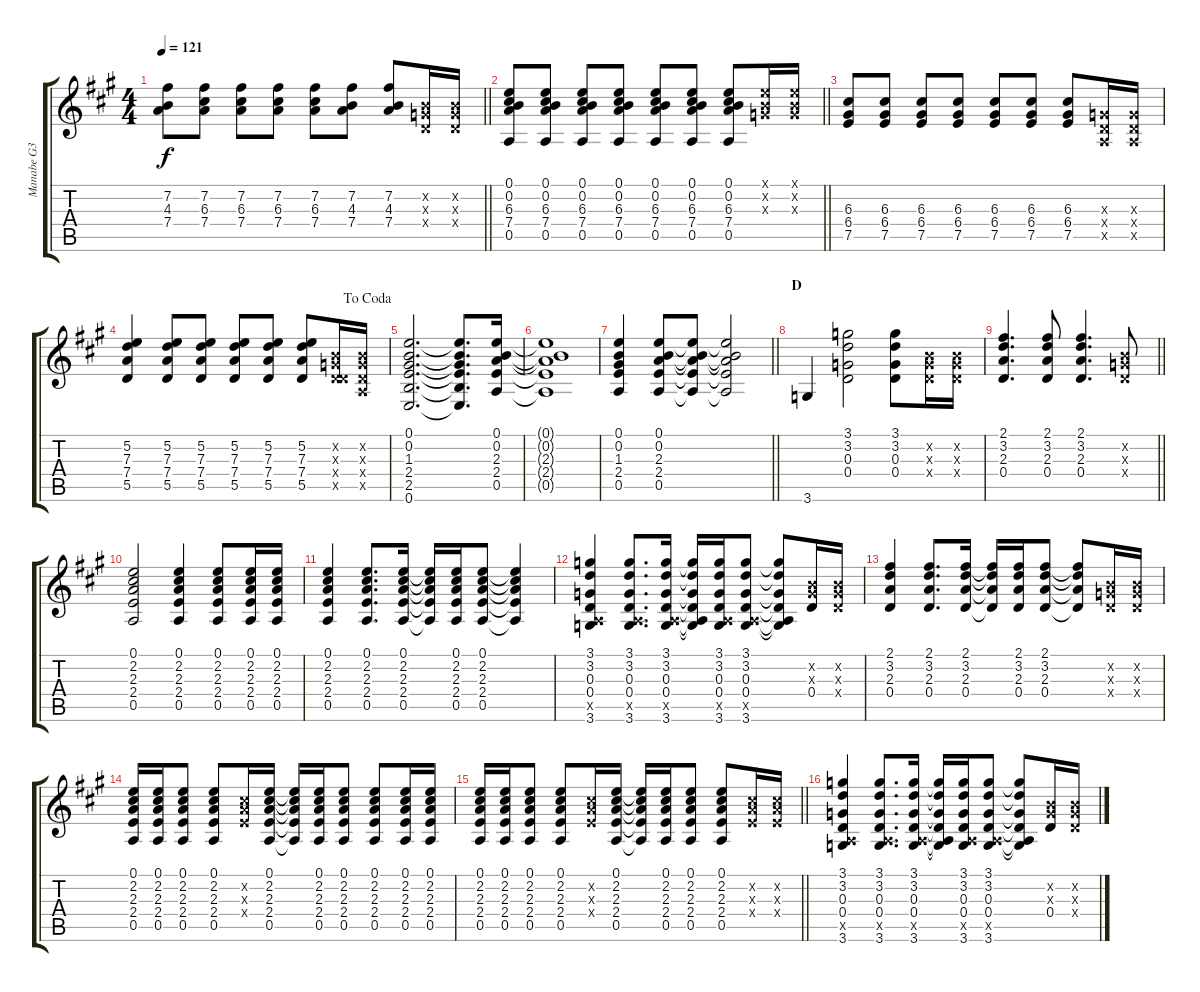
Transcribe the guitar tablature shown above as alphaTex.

\track ("Manabe G3" "Manabe G3") {instrument overdrivenguitar}
\staff {score tabs}
\tuning (E4 B3 G3 D3 A2 E2) {hide}
\ts (4 4)
\tempo 121
\clef g2
\barLineRight lightlight
\ks a
(7.2 4.3 7.4).8{dy f} (7.2 6.3 7.4).8 (7.2 6.3 7.4).8 (7.2 6.3 7.4).8 (7.2 6.3 7.4).8 (7.2 4.3 7.4).8 (7.2 4.3 7.4).8 (0.2{x} 0.3{x} 0.4{x}).16 (0.2{x} 0.3{x} 0.4{x}).16 |
\section ("" "")
\barLineRight lightlight
(0.1 0.2 6.3 7.4 0.5).8 (0.1 0.2 6.3 7.4 0.5).8 (0.1 0.2 6.3 7.4 0.5).8 (0.1 0.2 6.3 7.4 0.5).8 (0.1 0.2 6.3 7.4 0.5).8 (0.1 0.2 6.3 7.4 0.5).8 (0.1 0.2 6.3 7.4 0.5).8 (0.1{x} 0.2{x} 0.3{x}).16 (0.1{x} 0.2{x} 0.3{x}).16 |
(6.3 6.4 7.5).8 (6.3 6.4 7.5).8 (6.3 6.4 7.5).8 (6.3 6.4 7.5).8 (6.3 6.4 7.5).8 (6.3 6.4 7.5).8 (6.3 6.4 7.5).8 (0.3{x} 0.4{x} 0.5{x}).16 (0.3{x} 0.4{x} 0.5{x}).16 |
\jump dacoda
(5.2 7.3 7.4 5.5).4 (5.2 7.3 7.4 5.5).8 (5.2 7.3 7.4 5.5).8 (5.2 7.3 7.4 5.5).8 (5.2 7.3 7.4 5.5).8 (5.2 7.3 7.4 5.5).8 (0.2{x} 0.3{x} 0.4{x} 5.5{x}).16 (0.2{x} 0.3{x} 0.4{x} 0.5{x}).16 |
(0.1 0.2 1.3 2.4 2.5 0.6).2{d} (0.1{t} 0.2{t} 1.3{t} 2.4{t} 2.5{t} 0.6{t}).8{d} (0.1 0.2 2.3 2.4 0.5).16 |
(0.1{t} 0.2{t} 2.3{t} 2.4{t} 0.5{t}).1 |
\barLineRight lightlight
(0.1 0.2 1.3 2.4 0.5).4 (0.1 0.2 2.3 2.4 0.5).8 (0.1{t} 0.2{t} 2.3{t} 2.4{t} 0.5{t}).8 (0.1{t} 0.2{t} 2.3{t} 2.4{t} 0.5{t}).2 |
\section ("" "D")
3.6.4 (3.1 3.2 0.3 0.4).2 (3.1 3.2 0.3 0.4).8 (0.2{x} 0.3{x} 0.4{x}).16 (0.2{x} 0.3{x} 0.4{x}).16 |
\barLineRight lightlight
(2.1 3.2 2.3 0.4).4{d} (2.1 3.2 2.3 0.4).8 (2.1 3.2 2.3 0.4).4{d} (0.2{x} 0.3{x} 0.4{x}).8 |
\section ("" "")
(0.1 2.2 2.3 2.4 0.5).2 (0.1 2.2 2.3 2.4 0.5).4 (0.1 2.2 2.3 2.4 0.5).8 (0.1 2.2 2.3 2.4 0.5).16 (0.1 2.2 2.3 2.4 0.5).16 |
(0.1 2.2 2.3 2.4 0.5).4 (0.1 2.2 2.3 2.4 0.5).8{d} (0.1 2.2 2.3 2.4 0.5).16 (0.1{t} 2.2{t} 2.3{t} 2.4{t} 0.5{t}).16 (0.1 2.2 2.3 2.4 0.5).16 (0.1 2.2 2.3 2.4 0.5).8 (0.1{t} 2.2{t} 2.3{t} 2.4{t} 0.5{t}).4 |
(3.1 3.2 0.3 0.4 0.5{x} 3.6).4 (3.1 3.2 0.3 0.4 0.5{x} 3.6).8{d} (3.1 3.2 0.3 0.4 0.5{x} 3.6).16 (3.1{t} 3.2{t} 0.3{t} 0.4{t} 0.5{t} 3.6{t}).16 (3.1 3.2 0.3 0.4 0.5{x} 3.6).16 (3.1 3.2 0.3 0.4 0.5{x} 3.6).8 (3.1{t} 3.2{t} 0.3{t} 0.4{t} 0.5{t} 3.6{t}).8 (0.2{x} 0.3{x} 0.4).16 (0.2{x} 0.3{x} 0.4{x}).16 |
(2.1 3.2 2.3 0.4).4 (2.1 3.2 2.3 0.4).8{d} (2.1 3.2 2.3 0.4).16 (2.1{t} 3.2{t} 2.3{t} 0.4{t}).16 (2.1 3.2 2.3 0.4).16 (2.1 3.2 2.3 0.4).8 (2.1{t} 3.2{t} 2.3{t} 0.4{t}).8 (0.2{x} 0.3{x} 0.4{x}).16 (0.2{x} 0.3{x} 0.4{x}).16 |
(0.1 2.2 2.3 2.4 0.5).16 (0.1 2.2 2.3 2.4 0.5).16 (0.1 2.2 2.3 2.4 0.5).8 (0.1 2.2 2.3 2.4 0.5).8 (2.2{x} 2.3{x} 2.4{x}).16 (0.1 2.2 2.3 2.4 0.5).16 (0.1{t} 2.2{t} 2.3{t} 2.4{t} 0.5{t}).16 (0.1 2.2 2.3 2.4 0.5).16 (0.1 2.2 2.3 2.4 0.5).8 (0.1 2.2 2.3 2.4 0.5).8 (0.1 2.2 2.3 2.4 0.5).16 (0.1 2.2 2.3 2.4 0.5).16 |
\barLineRight lightlight
(0.1 2.2 2.3 2.4 0.5).16 (0.1 2.2 2.3 2.4 0.5).16 (0.1 2.2 2.3 2.4 0.5).8 (0.1 2.2 2.3 2.4 0.5).8 (2.2{x} 2.3{x} 2.4{x}).16 (0.1 2.2 2.3 2.4 0.5).16 (0.1{t} 2.2{t} 2.3{t} 2.4{t} 0.5{t}).16 (0.1 2.2 2.3 2.4 0.5).16 (0.1 2.2 2.3 2.4 0.5).8 (0.1 2.2 2.3 2.4 0.5).8 (2.2{x} 2.3{x} 2.4{x}).16 (2.2{x} 2.3{x} 2.4{x}).16 |
\section ("" "")
(3.1 3.2 0.3 0.4 0.5{x} 3.6).4 (3.1 3.2 0.3 0.4 0.5{x} 3.6).8{d} (3.1 3.2 0.3 0.4 0.5{x} 3.6).16 (3.1{t} 3.2{t} 0.3{t} 0.4{t} 0.5{t} 3.6{t}).16 (3.1 3.2 0.3 0.4 0.5{x} 3.6).16 (3.1 3.2 0.3 0.4 0.5{x} 3.6).8 (3.1{t} 3.2{t} 0.3{t} 0.4{t} 0.5{t} 3.6{t}).8 (0.2{x} 0.3{x} 0.4).16 (0.2{x} 0.3{x} 0.4{x}).16
